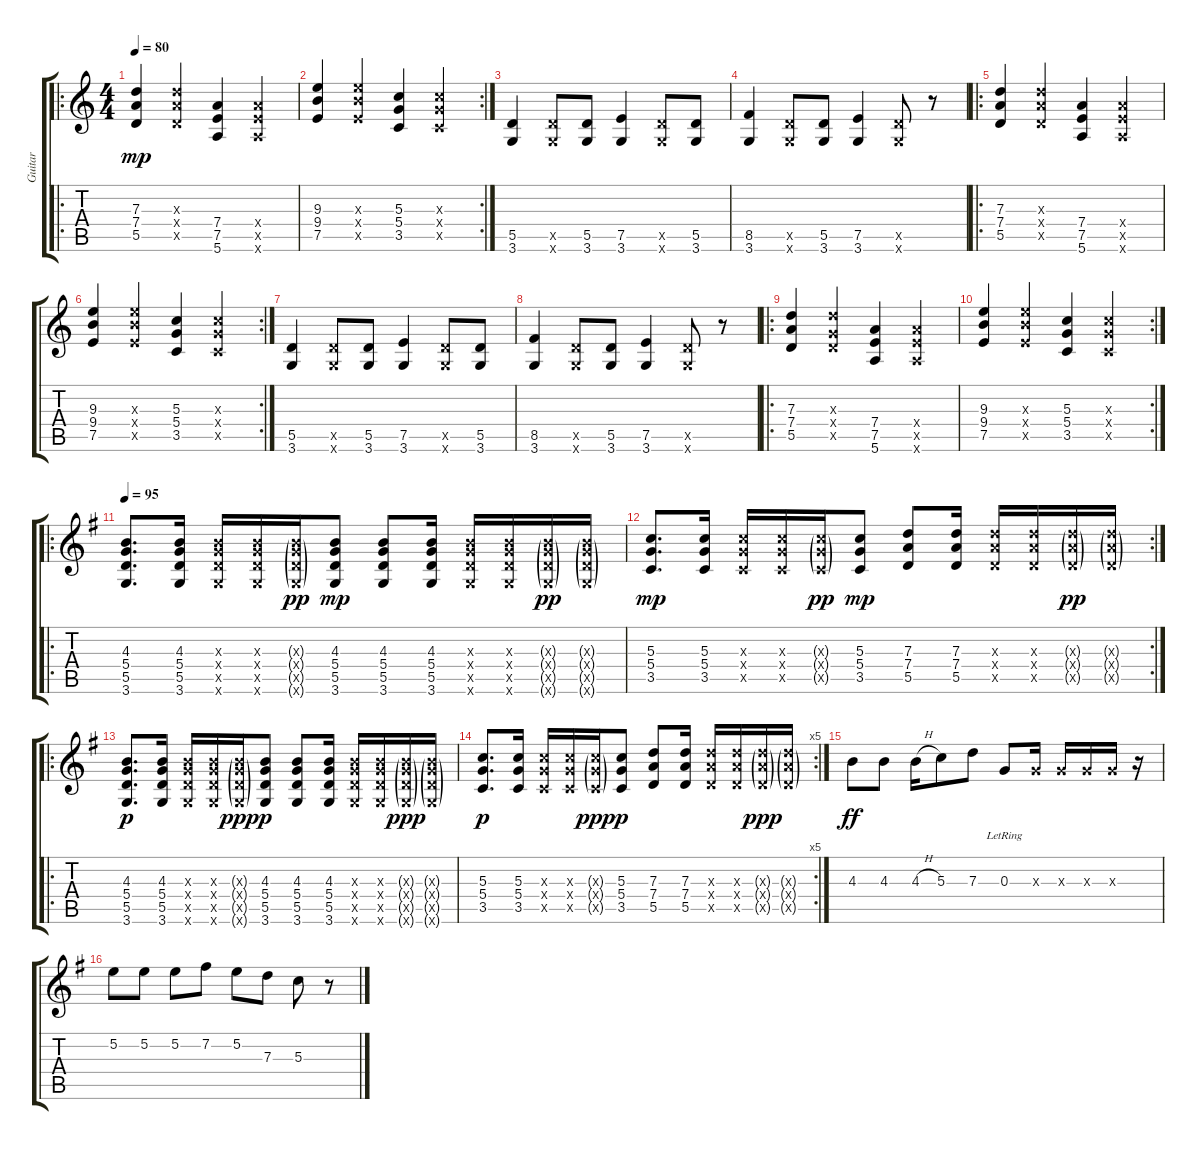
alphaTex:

\track ("Guitar" "Guitar") {instrument acousticguitarsteel}
\staff {score tabs}
\tuning (E4 B3 G3 D3 A2 E2) {hide}
\ro
\ts (4 4)
\tempo 80
\clef g2
\ks c
(7.3 7.4 5.5).4{dy mp instrument acousticguitarsteel} (7.3{x} 7.4{x} 5.5{x}).4 (7.4 7.5 5.6).4 (7.4{x} 7.5{x} 5.6{x}).4 |
\rc 2
(9.3 9.4 7.5).4 (9.3{x} 9.4{x} 7.5{x}).4 (5.3 5.4 3.5).4 (5.3{x} 5.4{x} 3.5{x}).4 |
(5.5 3.6).4 (5.5{x} 3.6{x}).8 (5.5 3.6).8 (7.5 3.6).4 (5.5{x} 3.6{x}).8 (5.5 3.6).8 |
(8.5 3.6).4 (5.5{x} 3.6{x}).8 (5.5 3.6).8 (7.5 3.6).4 (5.5{x} 3.6{x}).8 r.8 |
\ro
(7.3 7.4 5.5).4 (7.3{x} 7.4{x} 5.5{x}).4 (7.4 7.5 5.6).4 (7.4{x} 7.5{x} 5.6{x}).4 |
\rc 2
(9.3 9.4 7.5).4 (9.3{x} 9.4{x} 7.5{x}).4 (5.3 5.4 3.5).4 (5.3{x} 5.4{x} 3.5{x}).4 |
(5.5 3.6).4 (5.5{x} 3.6{x}).8 (5.5 3.6).8 (7.5 3.6).4 (5.5{x} 3.6{x}).8 (5.5 3.6).8 |
(8.5 3.6).4 (5.5{x} 3.6{x}).8 (5.5 3.6).8 (7.5 3.6).4 (5.5{x} 3.6{x}).8 r.8 |
\ro
(7.3 7.4 5.5).4 (7.3{x} 5.4{x} 5.5{x}).4 (7.4 7.5 5.6).4 (7.4{x} 7.5{x} 5.6{x}).4 |
\rc 2
(9.3 9.4 7.5).4 (9.3{x} 9.4{x} 7.5{x}).4 (5.3 5.4 3.5).4 (5.3{x} 5.4{x} 3.5{x}).4 |
\ro
\tempo 95
\ks g
(4.3 5.4 5.5 3.6).8{d} (4.3 5.4 5.5 3.6).16 (4.3{x} 5.4{x} 5.5{x} 3.6{x}).16 (4.3{x} 5.4{x} 5.5{x} 3.6{x}).16 (4.3{g x} 5.4{g x} 5.5{g x} 3.6{g x}).16{dy pp} (4.3 5.4 5.5 3.6).8{dy mp} (4.3 5.4 5.5 3.6).8 (4.3 5.4 5.5 3.6).16 (4.3{x} 5.4{x} 5.5{x} 3.6{x}).16 (4.3{x} 5.4{x} 5.5{x} 3.6{x}).16 (4.3{g x} 5.4{g x} 5.5{g x} 3.6{g x}).16{dy pp} (4.3{g x} 5.4{g x} 5.5{g x} 3.6{g x}).16 |
\rc 2
(5.3 5.4 3.5).8{d dy mp} (5.3 5.4 3.5).16 (5.3{x} 5.4{x} 3.5{x}).16 (5.3{x} 5.4{x} 3.5{x}).16 (5.3{g x} 5.4{g x} 3.5{g x}).16{dy pp} (5.3 5.4 3.5).8{dy mp} (7.3 7.4 5.5).8 (7.3 7.4 5.5).16 (7.3{x} 7.4{x} 5.5{x}).16 (7.3{x} 7.4{x} 5.5{x}).16 (7.3{g x} 7.4{g x} 5.5{g x}).16{dy pp} (7.3{g x} 7.4{g x} 5.5{g x}).16 |
\ro
(4.3 5.4 5.5 3.6).8{d dy p} (4.3 5.4 5.5 3.6).16 (4.3{x} 5.4{x} 5.5{x} 3.6{x}).16 (4.3{x} 5.4{x} 5.5{x} 3.6{x}).16 (4.3{g x} 5.4{g x} 5.5{g x} 3.6{g x}).16{dy ppp} (4.3 5.4 5.5 3.6).8{dy p} (4.3 5.4 5.5 3.6).8 (4.3 5.4 5.5 3.6).16 (4.3{x} 5.4{x} 5.5{x} 3.6{x}).16 (4.3{x} 5.4{x} 5.5{x} 3.6{x}).16 (4.3{g x} 5.4{g x} 5.5{g x} 3.6{g x}).16{dy ppp} (4.3{g x} 5.4{g x} 5.5{g x} 3.6{g x}).16 |
\rc 5
(5.3 5.4 3.5).8{d dy p} (5.3 5.4 3.5).16 (5.3{x} 5.4{x} 3.5{x}).16 (5.3{x} 5.4{x} 3.5{x}).16 (5.3{g x} 5.4{g x} 3.5{g x}).16{dy ppp} (5.3 5.4 3.5).8{dy p} (7.3 7.4 5.5).8 (7.3 7.4 5.5).16 (7.3{x} 7.4{x} 5.5{x}).16 (7.3{x} 7.4{x} 5.5{x}).16 (7.3{g x} 7.4{g x} 5.5{g x}).16{dy ppp} (7.3{g x} 7.4{g x} 5.5{g x}).16 |
4.3.8{dy ff} 4.3.8 4.3{h}.16 5.3.8 7.3.8 0.3{lr}.8 0.3{x}.16 0.3{x}.16 0.3{x}.16 0.3{x}.16 r.16 |
5.2.8 5.2.8 5.2.8 7.2.8 5.2.8 7.3.8 5.3.8 r.8
